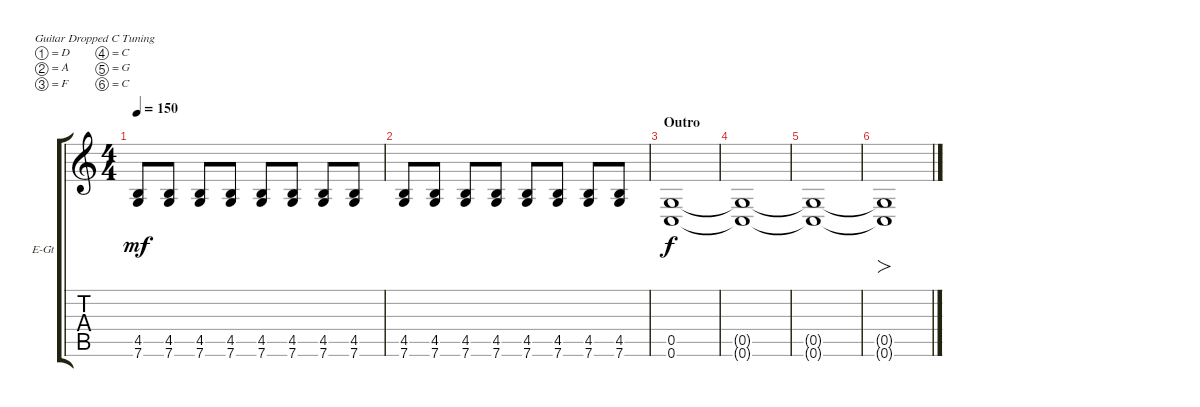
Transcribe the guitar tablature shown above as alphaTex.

\defaultSystemsLayout 4
\bracketExtendMode groupsimilarinstruments
\firstSystemTrackNameOrientation horizontal
\otherSystemsTrackNameOrientation horizontal
\track ("Alex" "E-Gt") {instrument distortionguitar}
\staff {score tabs}
\tuning (D4 A3 F3 C3 G2 C2)
\ts (4 4)
\tempo 150
\clef g2
\ks c
(4.5 7.6).8{dy mf} (4.5 7.6).8 (4.5 7.6).8 (4.5 7.6).8 (4.5 7.6).8 (4.5 7.6).8 (4.5 7.6).8 (4.5 7.6).8 |
(4.5 7.6).8 (4.5 7.6).8 (4.5 7.6).8 (4.5 7.6).8 (4.5 7.6).8 (4.5 7.6).8 (4.5 7.6).8 (4.5 7.6).8 |
\section ("" "Outro")
(0.6 0.5).1{dy f} |
(0.6{t} 0.5{t}).1 |
(0.6{t} 0.5{t}).1 |
(0.6{t} 0.5{t}).1{fo}
